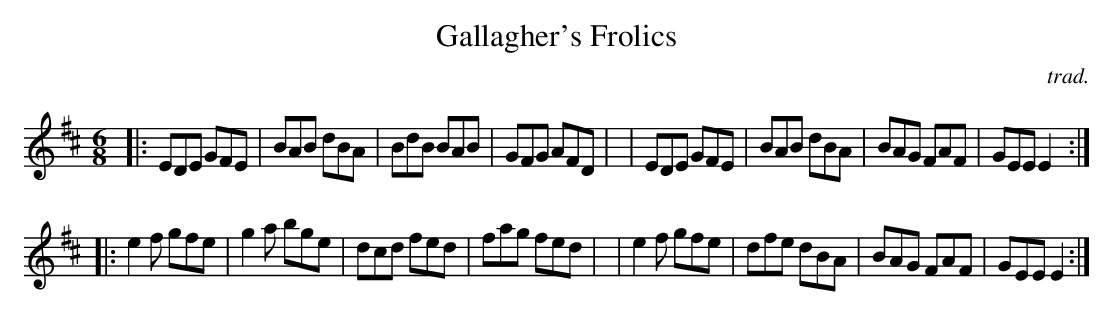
X:1
T: Gallagher's Frolics
C: trad.
M: 6/8
L: 1/8
K: Edor
|:EDE GFE | BAB dBA | BdB BAB | GFG AFD |\
| EDE GFE | BAB dBA | BAG FAF | GEE E2 :|
|:e2f gfe | g2a bge | dcd fed | fag fed |\
| e2f gfe | dfe dBA | BAG FAF | GEE E2 :|
